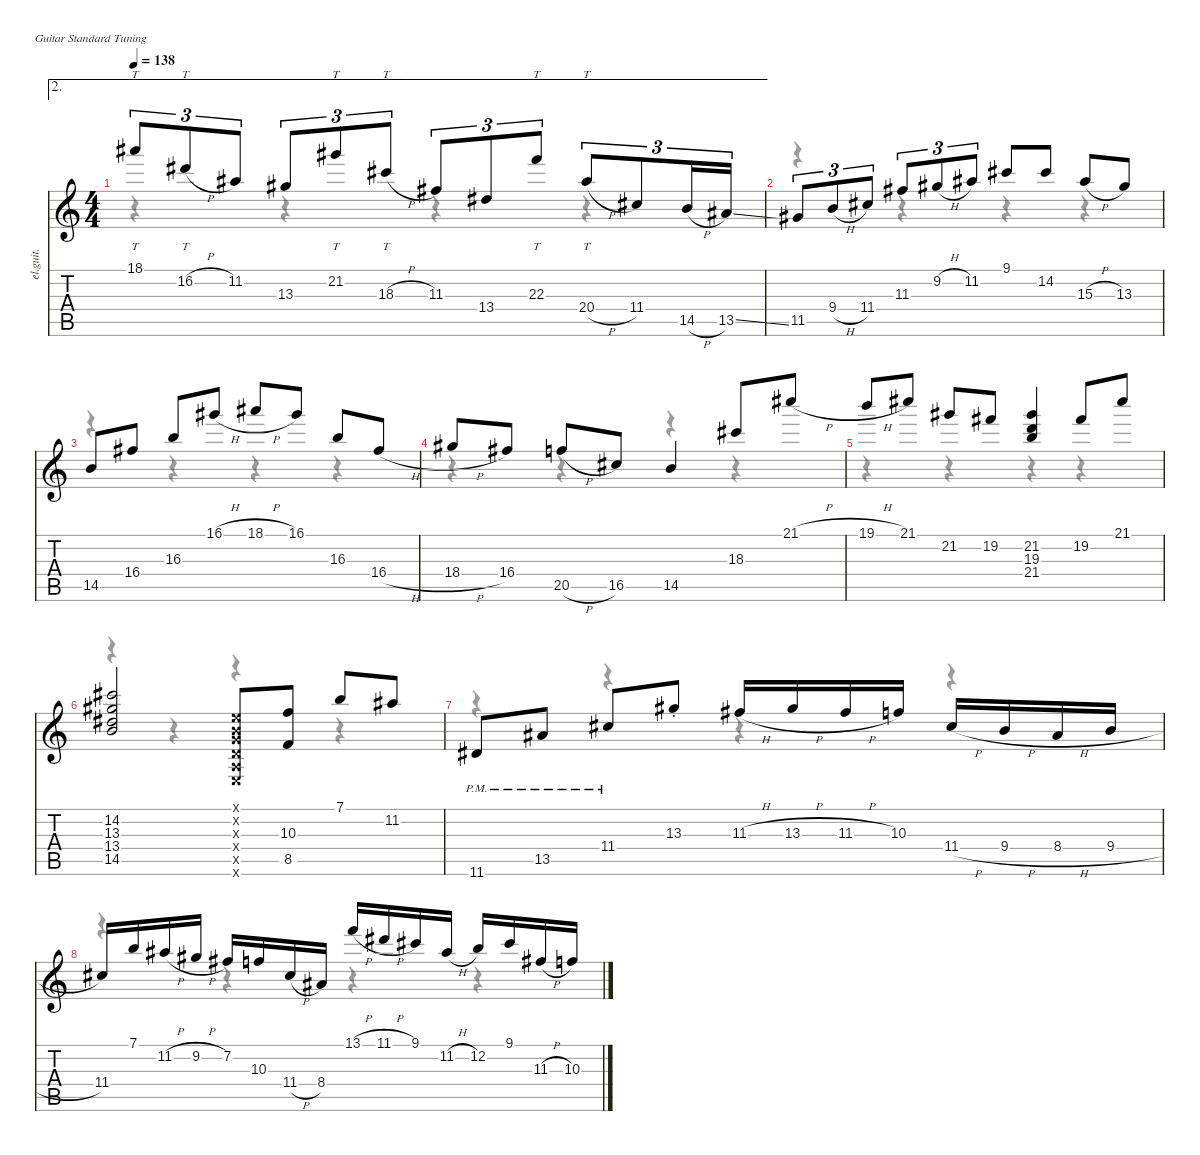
\defaultSystemsLayout 4
\hideDynamics
\bracketExtendMode nobrackets
\track ("Erick" "el.guit.") {instrument electricguitarclean}
\staff {score tabs}
\tuning (E4 B3 G3 D3 A2 E2)
\voice
\ae 2
\ts (4 4)
\tempo 138
\clef g2
\ks c
18.1{acc #}.8{tt tu (3 2) dy mf} 16.2{h acc #}.8{tt tu (3 2)} 11.2{acc #}.8{tu (3 2)} 13.3{acc #}.8{tu (3 2)} 21.2{acc #}.8{tt tu (3 2)} 18.3{h acc #}.8{tt tu (3 2)} 11.3{acc #}.8{tu (3 2)} 13.4{acc #}.8{tu (3 2)} 22.3.8{tt tu (3 2)} 20.4{h acc #}.8{tt tu (3 2)} 11.4{acc #}.8{tu (3 2)} 14.5{h}.16{tu (3 2)} 13.5{ss acc #}.16{tu (3 2)} |
11.5{acc #}.8{tu (3 2)} 9.4{h}.8{tu (3 2)} 11.4{acc #}.8{tu (3 2)} 11.3{acc #}.8{tu (3 2)} 9.2{h acc #}.8{tu (3 2)} 11.2{acc #}.8{tu (3 2)} 9.1{acc #}.8 14.2{acc #}.8 15.3{h acc #}.8 13.3{acc #}.8 |
14.5.8 16.4{acc #}.8 16.3.8 16.1{h acc #}.8 18.1{h acc #}.8 16.1{acc #}.8 16.3.8 16.4{h acc #}.8 |
18.4{h acc #}.8 16.4{acc #}.8 20.5{h}.8 16.5{acc #}.8 14.5.4 18.3{acc #}.8 21.1{h acc #}.8 |
19.1{h}.8 21.1{acc #}.8 21.2{acc #}.8 19.2{acc #}.8 (21.2{acc #} 19.3 21.4).4 19.2{acc #}.8 21.1{acc #}.8 |
(14.2{acc #} 13.3{acc #} 13.4{acc #} 14.5).2 (0.1{x} 0.2{x} 0.3{x} 0.4{x} 0.5{x} 0.6{x}).8 (10.3 8.5).8 7.1.8 11.2{acc #}.8 |
11.6{pm acc #}.8 13.5{pm acc #}.8 11.4{pm acc #}.8 13.3{st acc #}.8 11.3{h acc #}.16 13.3{h acc #}.16 11.3{h acc #}.16 10.3.16 11.4{h acc #}.16 9.4{h}.16 8.4{h acc #}.16 9.4{h}.16 |
11.4{acc #}.16 7.1.16 11.2{h acc #}.16 9.2{h acc #}.16 7.2{acc #}.16 10.3.16 11.4{h acc #}.16 8.4{acc #}.16 13.1{h}.16 11.1{h acc #}.16 9.1{acc #}.16 11.2{h acc #}.16 12.2.16 9.1{acc #}.16 11.3{h acc #}.16 10.3{h}.16
\voice
\clef g2
\ottava regular
\simile none
\ks c
r.4{dy mf} r.4 r.4 r.4 |
r.4 r.4 r.4 r.4 |
r.4 r.4 r.4 r.4 |
r.4 r.4 r.4 r.4 |
r.4 r.4 r.4 r.4 |
r.4 r.4 r.4 r.4 |
r.4 r.4 r.4 r.4 |
r.4 r.4 r.4 r.4
